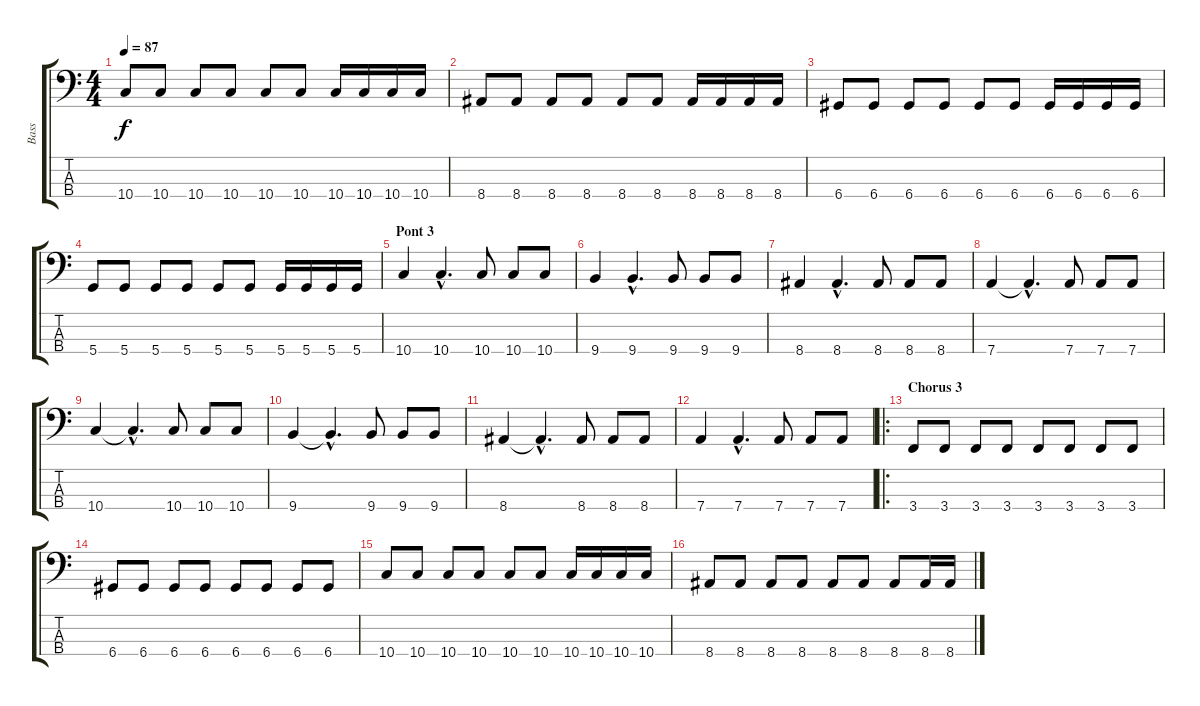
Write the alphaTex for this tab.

\track ("Bass" "Bass") {instrument electricbassfinger}
\staff {score tabs}
\tuning (G2 D2 A1 D1) {hide}
\ts (4 4)
\tempo 87
\clef f4
\ks c
10.4.8{dy f} 10.4.8 10.4.8 10.4.8 10.4.8 10.4.8 10.4.16 10.4.16 10.4.16 10.4.16 |
8.4.8 8.4.8 8.4.8 8.4.8 8.4.8 8.4.8 8.4.16 8.4.16 8.4.16 8.4.16 |
6.4.8 6.4.8 6.4.8 6.4.8 6.4.8 6.4.8 6.4.16 6.4.16 6.4.16 6.4.16 |
5.4.8 5.4.8 5.4.8 5.4.8 5.4.8 5.4.8 5.4.16 5.4.16 5.4.16 5.4.16 |
\section ("" "Pont 3")
10.4.4 10.4{hac}.4{d} 10.4.8 10.4.8 10.4.8 |
9.4.4 9.4{hac}.4{d} 9.4.8 9.4.8 9.4.8 |
8.4.4 8.4{hac}.4{d} 8.4.8 8.4.8 8.4.8 |
7.4.4 7.4{hac t}.4{d} 7.4.8 7.4.8 7.4.8 |
10.4.4 10.4{hac t}.4{d} 10.4.8 10.4.8 10.4.8 |
9.4.4 9.4{hac t}.4{d} 9.4.8 9.4.8 9.4.8 |
8.4.4 8.4{hac t}.4{d} 8.4.8 8.4.8 8.4.8 |
7.4.4 7.4{hac}.4{d} 7.4.8 7.4.8 7.4.8 |
\ro
\section ("" "Chorus 3")
3.4.8{volume 16} 3.4.8 3.4.8 3.4.8 3.4.8 3.4.8 3.4.8 3.4.8 |
6.4.8 6.4.8 6.4.8 6.4.8 6.4.8 6.4.8 6.4.8 6.4.8 |
10.4.8 10.4.8 10.4.8 10.4.8 10.4.8 10.4.8 10.4.16 10.4.16 10.4.16 10.4.16 |
8.4.8 8.4.8 8.4.8 8.4.8 8.4.8 8.4.8 8.4.8 8.4.16 8.4.16
